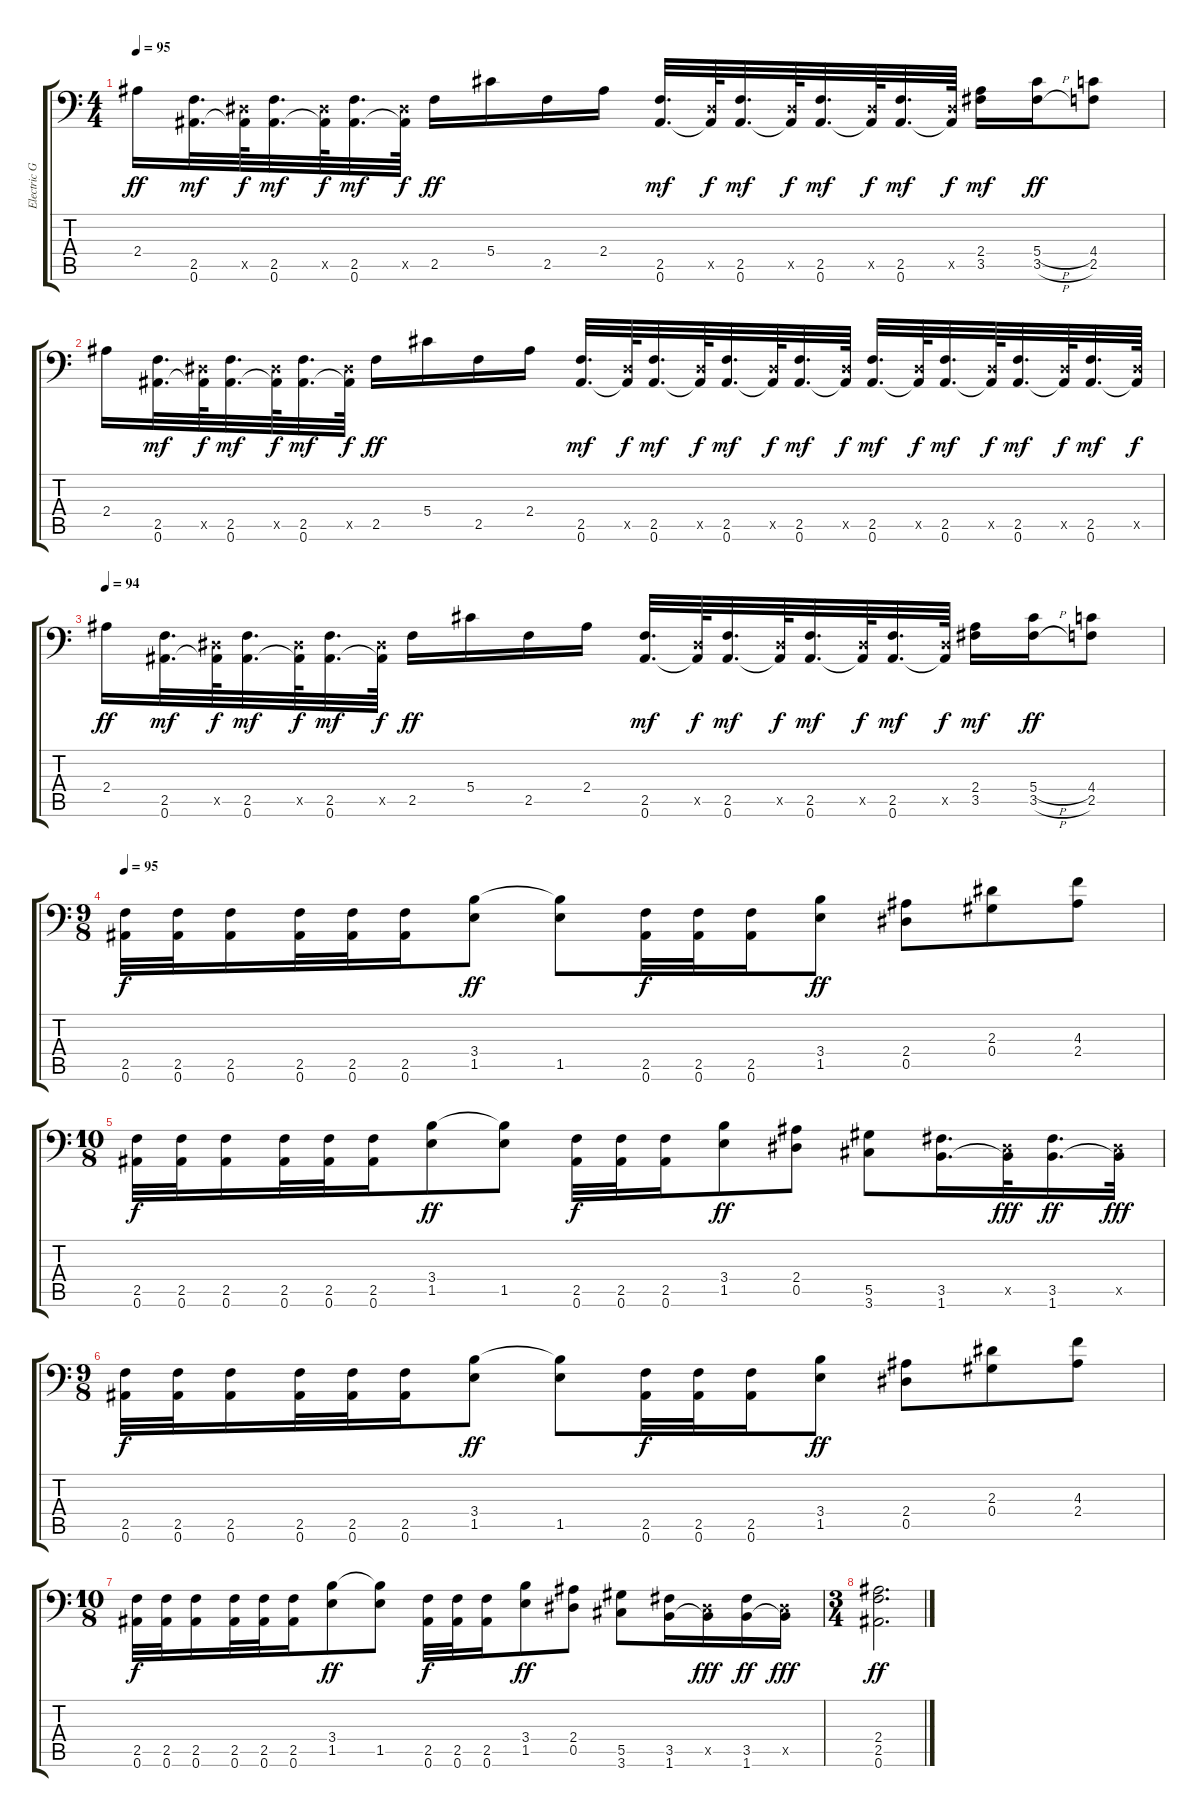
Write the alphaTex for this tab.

\track ("Electric Guitar 4" "Electric G") {instrument distortionguitar}
\staff {score tabs}
\tuning (Bb3 F3 Db3 Ab2 Eb2 Bb1) {hide}
\ts (4 4)
\tempo 95
\clef f4
\ks c
2.4.16{dy ff} (2.5 0.6).32{d dy mf} (0.5{x} 0.6{t}).64{dy f} (2.5 0.6).32{d dy mf} (0.5{x} 0.6{t}).64{dy f} (2.5 0.6).32{d dy mf} (0.5{x} 0.6{t}).64{dy f} 2.5.16{dy ff} 5.4.16 2.5.16 2.4.16 (2.5 0.6).32{d dy mf} (0.5{x} 0.6{t}).64{dy f} (2.5 0.6).32{d dy mf} (0.5{x} 0.6{t}).64{dy f} (2.5 0.6).32{d dy mf} (0.5{x} 0.6{t}).64{dy f} (2.5 0.6).32{d dy mf} (0.5{x} 0.6{t}).64{dy f} (2.4 3.5).16{dy mf} (5.4{h} 3.5{h}).16{dy ff} (4.4 2.5).8 |
2.4.16 (2.5 0.6).32{d dy mf} (0.5{x} 0.6{t}).64{dy f} (2.5 0.6).32{d dy mf} (0.5{x} 0.6{t}).64{dy f} (2.5 0.6).32{d dy mf} (0.5{x} 0.6{t}).64{dy f} 2.5.16{dy ff} 5.4.16 2.5.16 2.4.16 (2.5 0.6).32{d dy mf} (0.5{x} 0.6{t}).64{dy f} (2.5 0.6).32{d dy mf} (0.5{x} 0.6{t}).64{dy f} (2.5 0.6).32{d dy mf} (0.5{x} 0.6{t}).64{dy f} (2.5 0.6).32{d dy mf} (0.5{x} 0.6{t}).64{dy f} (2.5 0.6).32{d dy mf} (0.5{x} 0.6{t}).64{dy f} (2.5 0.6).32{d dy mf} (0.5{x} 0.6{t}).64{dy f} (2.5 0.6).32{d dy mf} (0.5{x} 0.6{t}).64{dy f} (2.5 0.6).32{d dy mf} (0.5{x} 0.6{t}).64{dy f} |
\tempo 94
2.4.16{dy ff} (2.5 0.6).32{d dy mf} (0.5{x} 0.6{t}).64{dy f} (2.5 0.6).32{d dy mf} (0.5{x} 0.6{t}).64{dy f} (2.5 0.6).32{d dy mf} (0.5{x} 0.6{t}).64{dy f} 2.5.16{dy ff} 5.4.16 2.5.16 2.4.16 (2.5 0.6).32{d dy mf} (0.5{x} 0.6{t}).64{dy f} (2.5 0.6).32{d dy mf} (0.5{x} 0.6{t}).64{dy f} (2.5 0.6).32{d dy mf} (0.5{x} 0.6{t}).64{dy f} (2.5 0.6).32{d dy mf} (0.5{x} 0.6{t}).64{dy f} (2.4 3.5).16{dy mf} (5.4{h} 3.5{h}).16{dy ff} (4.4 2.5).8 |
\ts (9 8)
\tempo 95
(2.5 0.6).32{dy f} (2.5 0.6).32 (2.5 0.6).16 (2.5 0.6).32 (2.5 0.6).32 (2.5 0.6).16 (3.4 1.5).8{dy ff} (3.4{t} 1.5).8 (2.5 0.6).32{dy f} (2.5 0.6).32 (2.5 0.6).16 (3.4 1.5).8{dy ff} (2.4 0.5).8 (2.3 0.4).8 (4.3 2.4).8 |
\ts (10 8)
(2.5 0.6).32{dy f} (2.5 0.6).32 (2.5 0.6).16 (2.5 0.6).32 (2.5 0.6).32 (2.5 0.6).16 (3.4 1.5).8{dy ff} (3.4{t} 1.5).8 (2.5 0.6).32{dy f} (2.5 0.6).32 (2.5 0.6).16 (3.4 1.5).8{dy ff} (2.4 0.5).8 (5.5 3.6).8 (3.5 1.6).16{d} (0.5{x} 1.6{t}).32{dy fff} (3.5 1.6).16{d dy ff} (0.5{x} 1.6{t}).32{dy fff} |
\ts (9 8)
(2.5 0.6).32{dy f} (2.5 0.6).32 (2.5 0.6).16 (2.5 0.6).32 (2.5 0.6).32 (2.5 0.6).16 (3.4 1.5).8{dy ff} (3.4{t} 1.5).8 (2.5 0.6).32{dy f} (2.5 0.6).32 (2.5 0.6).16 (3.4 1.5).8{dy ff} (2.4 0.5).8 (2.3 0.4).8 (4.3 2.4).8 |
\ts (10 8)
(2.5 0.6).32{dy f} (2.5 0.6).32 (2.5 0.6).16 (2.5 0.6).32 (2.5 0.6).32 (2.5 0.6).16 (3.4 1.5).8{dy ff} (3.4{t} 1.5).8 (2.5 0.6).32{dy f} (2.5 0.6).32 (2.5 0.6).16 (3.4 1.5).8{dy ff} (2.4 0.5).8 (5.5 3.6).8 (3.5 1.6).16 (0.5{x} 1.6{t}).16{dy fff} (3.5 1.6).16{dy ff} (0.5{x} 1.6{t}).16{dy fff} |
\ts (3 4)
(2.4 2.5 0.6).2{d dy ff}
